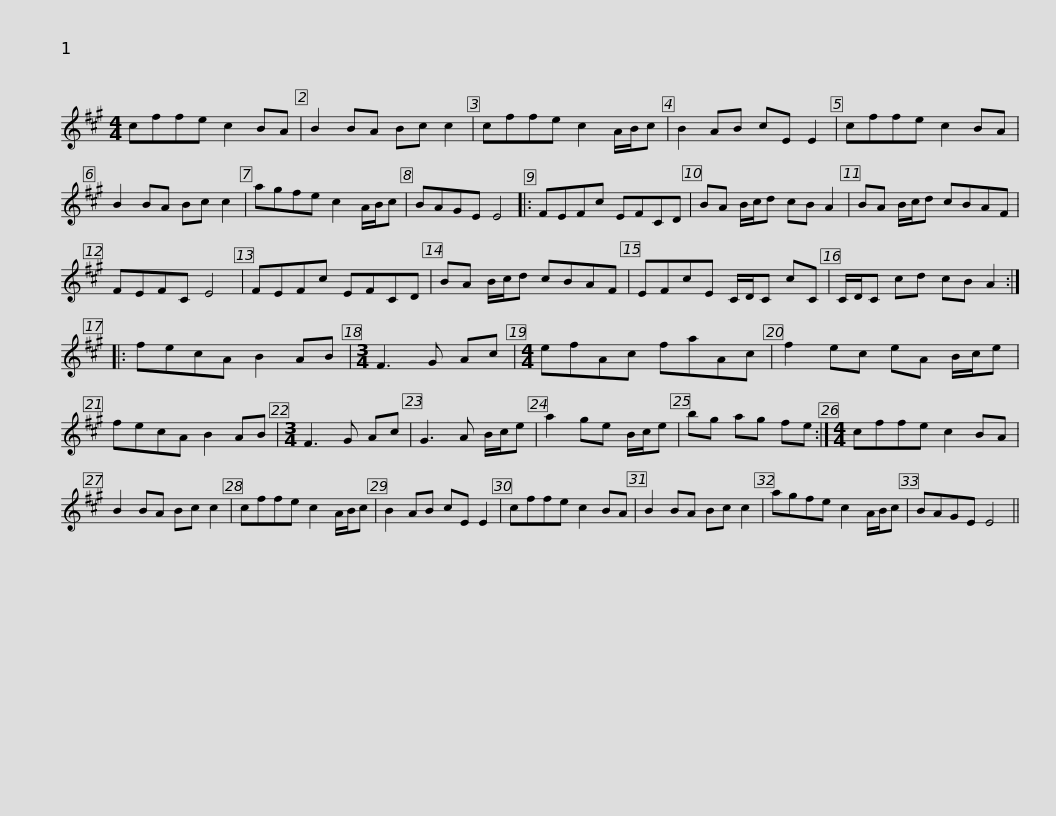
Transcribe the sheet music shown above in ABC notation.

X:1
L:1/8
M:4/4
I:linebreak $
K:A
V:1 treble
V:1
 cffe c2 BA | B2 BA Bc c2 | cffe c2 A/B/c | B2 AB cE E2 | cffe c2 BA | %5
 B2 BA Bc c2 |$ agfe c2 A/B/c | BAGE E4 |: FEFc EFCD | BA B/c/d cB A2 | %10
 BA B/c/d cBAF | FEFC E4 |$ FEFc EFCD | BA B/c/d cBAF | EFcE C/D/C cC | %15
 C/D/C cd cB A2 :: fecA B2 AB |$[M:3/4] F3 G Ac |[M:4/4] efAc faAc | f2 ec eA B/c/e | %20
 fecA B2 AB |[M:3/4] F3 G Ac | G3 A B/c/e |$ a2 ge B/c/e | bg ag fe :| %25
[M:4/4] cffe c2 BA | B2 BA Bc c2 | cffe c2 A/B/c | B2 AB cE E2 |$ cffe c2 BA | %30
 B2 BA Bc c2 | agfe c2 A/B/c | BAGE E4 || %33
